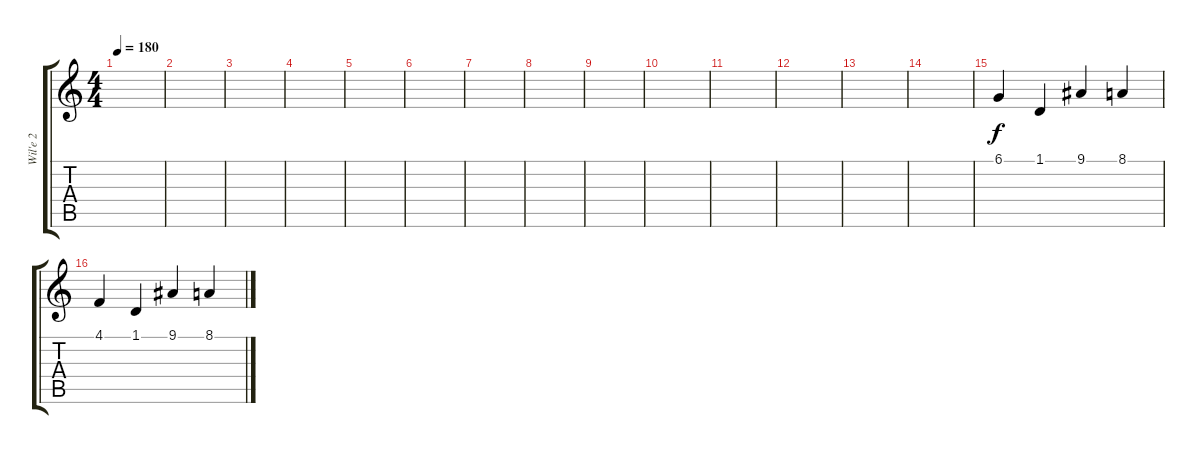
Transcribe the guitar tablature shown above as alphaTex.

\track ("Wil'e 2" "Wil'e 2") {instrument musicbox}
\staff {score tabs}
\tuning (Db4 Ab3 E3 B2 Gb2 B1) {hide}
\ts (4 4)
\tempo 180
\clef g2
\ks c
|
|
|
|
|
|
|
|
|
|
|
|
|
|
6.1.4 1.1.4 9.1.4 8.1.4 |
4.1.4 1.1.4 9.1.4 8.1.4
